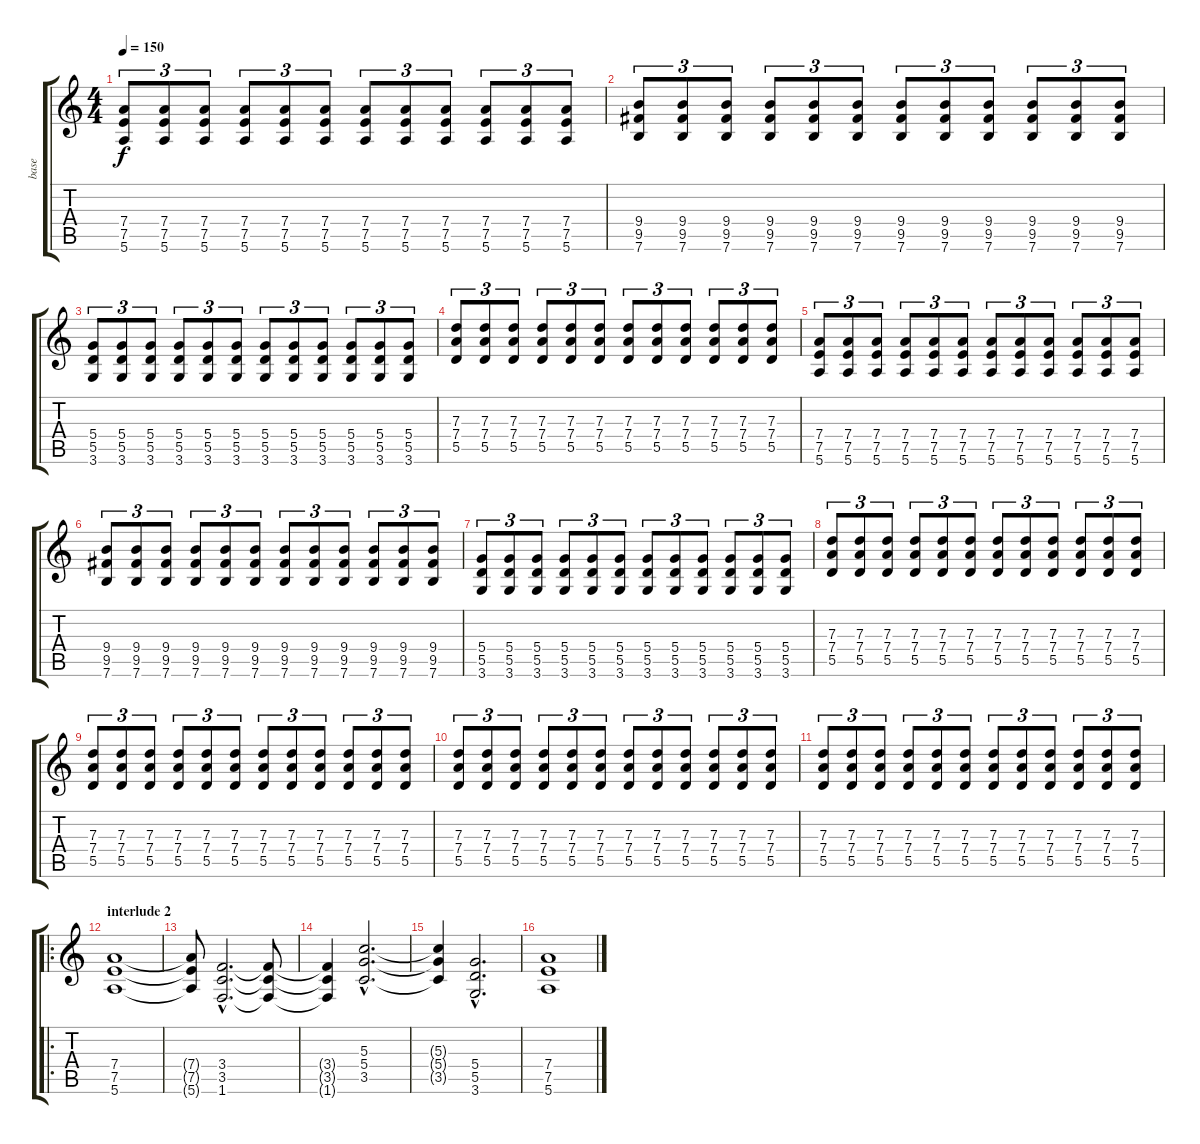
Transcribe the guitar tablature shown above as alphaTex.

\track ("base" "base") {instrument distortionguitar}
\staff {score tabs}
\tuning (E4 B3 G3 D3 A2 E2) {hide}
\ts (4 4)
\tempo 150
\clef g2
\ks c
(7.4 7.5 5.6).8{tu (3 2) dy f} (7.4 7.5 5.6).8{tu (3 2)} (7.4 7.5 5.6).8{tu (3 2)} (7.4 7.5 5.6).8{tu (3 2)} (7.4 7.5 5.6).8{tu (3 2)} (7.4 7.5 5.6).8{tu (3 2)} (7.4 7.5 5.6).8{tu (3 2)} (7.4 7.5 5.6).8{tu (3 2)} (7.4 7.5 5.6).8{tu (3 2)} (7.4 7.5 5.6).8{tu (3 2)} (7.4 7.5 5.6).8{tu (3 2)} (7.4 7.5 5.6).8{tu (3 2)} |
(9.4 9.5 7.6).8{tu (3 2)} (9.4 9.5 7.6).8{tu (3 2)} (9.4 9.5 7.6).8{tu (3 2)} (9.4 9.5 7.6).8{tu (3 2)} (9.4 9.5 7.6).8{tu (3 2)} (9.4 9.5 7.6).8{tu (3 2)} (9.4 9.5 7.6).8{tu (3 2)} (9.4 9.5 7.6).8{tu (3 2)} (9.4 9.5 7.6).8{tu (3 2)} (9.4 9.5 7.6).8{tu (3 2)} (9.4 9.5 7.6).8{tu (3 2)} (9.4 9.5 7.6).8{tu (3 2)} |
(5.4 5.5 3.6).8{tu (3 2)} (5.4 5.5 3.6).8{tu (3 2)} (5.4 5.5 3.6).8{tu (3 2)} (5.4 5.5 3.6).8{tu (3 2)} (5.4 5.5 3.6).8{tu (3 2)} (5.4 5.5 3.6).8{tu (3 2)} (5.4 5.5 3.6).8{tu (3 2)} (5.4 5.5 3.6).8{tu (3 2)} (5.4 5.5 3.6).8{tu (3 2)} (5.4 5.5 3.6).8{tu (3 2)} (5.4 5.5 3.6).8{tu (3 2)} (5.4 5.5 3.6).8{tu (3 2)} |
(7.3 7.4 5.5).8{tu (3 2)} (7.3 7.4 5.5).8{tu (3 2)} (7.3 7.4 5.5).8{tu (3 2)} (7.3 7.4 5.5).8{tu (3 2)} (7.3 7.4 5.5).8{tu (3 2)} (7.3 7.4 5.5).8{tu (3 2)} (7.3 7.4 5.5).8{tu (3 2)} (7.3 7.4 5.5).8{tu (3 2)} (7.3 7.4 5.5).8{tu (3 2)} (7.3 7.4 5.5).8{tu (3 2)} (7.3 7.4 5.5).8{tu (3 2)} (7.3 7.4 5.5).8{tu (3 2)} |
(7.4 7.5 5.6).8{tu (3 2)} (7.4 7.5 5.6).8{tu (3 2)} (7.4 7.5 5.6).8{tu (3 2)} (7.4 7.5 5.6).8{tu (3 2)} (7.4 7.5 5.6).8{tu (3 2)} (7.4 7.5 5.6).8{tu (3 2)} (7.4 7.5 5.6).8{tu (3 2)} (7.4 7.5 5.6).8{tu (3 2)} (7.4 7.5 5.6).8{tu (3 2)} (7.4 7.5 5.6).8{tu (3 2)} (7.4 7.5 5.6).8{tu (3 2)} (7.4 7.5 5.6).8{tu (3 2)} |
(9.4 9.5 7.6).8{tu (3 2)} (9.4 9.5 7.6).8{tu (3 2)} (9.4 9.5 7.6).8{tu (3 2)} (9.4 9.5 7.6).8{tu (3 2)} (9.4 9.5 7.6).8{tu (3 2)} (9.4 9.5 7.6).8{tu (3 2)} (9.4 9.5 7.6).8{tu (3 2)} (9.4 9.5 7.6).8{tu (3 2)} (9.4 9.5 7.6).8{tu (3 2)} (9.4 9.5 7.6).8{tu (3 2)} (9.4 9.5 7.6).8{tu (3 2)} (9.4 9.5 7.6).8{tu (3 2)} |
(5.4 5.5 3.6).8{tu (3 2)} (5.4 5.5 3.6).8{tu (3 2)} (5.4 5.5 3.6).8{tu (3 2)} (5.4 5.5 3.6).8{tu (3 2)} (5.4 5.5 3.6).8{tu (3 2)} (5.4 5.5 3.6).8{tu (3 2)} (5.4 5.5 3.6).8{tu (3 2)} (5.4 5.5 3.6).8{tu (3 2)} (5.4 5.5 3.6).8{tu (3 2)} (5.4 5.5 3.6).8{tu (3 2)} (5.4 5.5 3.6).8{tu (3 2)} (5.4 5.5 3.6).8{tu (3 2)} |
(7.3 7.4 5.5).8{tu (3 2)} (7.3 7.4 5.5).8{tu (3 2)} (7.3 7.4 5.5).8{tu (3 2)} (7.3 7.4 5.5).8{tu (3 2)} (7.3 7.4 5.5).8{tu (3 2)} (7.3 7.4 5.5).8{tu (3 2)} (7.3 7.4 5.5).8{tu (3 2)} (7.3 7.4 5.5).8{tu (3 2)} (7.3 7.4 5.5).8{tu (3 2)} (7.3 7.4 5.5).8{tu (3 2)} (7.3 7.4 5.5).8{tu (3 2)} (7.3 7.4 5.5).8{tu (3 2)} |
(7.3 7.4 5.5).8{tu (3 2)} (7.3 7.4 5.5).8{tu (3 2)} (7.3 7.4 5.5).8{tu (3 2)} (7.3 7.4 5.5).8{tu (3 2)} (7.3 7.4 5.5).8{tu (3 2)} (7.3 7.4 5.5).8{tu (3 2)} (7.3 7.4 5.5).8{tu (3 2)} (7.3 7.4 5.5).8{tu (3 2)} (7.3 7.4 5.5).8{tu (3 2)} (7.3 7.4 5.5).8{tu (3 2)} (7.3 7.4 5.5).8{tu (3 2)} (7.3 7.4 5.5).8{tu (3 2)} |
(7.3 7.4 5.5).8{tu (3 2)} (7.3 7.4 5.5).8{tu (3 2)} (7.3 7.4 5.5).8{tu (3 2)} (7.3 7.4 5.5).8{tu (3 2)} (7.3 7.4 5.5).8{tu (3 2)} (7.3 7.4 5.5).8{tu (3 2)} (7.3 7.4 5.5).8{tu (3 2)} (7.3 7.4 5.5).8{tu (3 2)} (7.3 7.4 5.5).8{tu (3 2)} (7.3 7.4 5.5).8{tu (3 2)} (7.3 7.4 5.5).8{tu (3 2)} (7.3 7.4 5.5).8{tu (3 2)} |
(7.3 7.4 5.5).8{tu (3 2)} (7.3 7.4 5.5).8{tu (3 2)} (7.3 7.4 5.5).8{tu (3 2)} (7.3 7.4 5.5).8{tu (3 2)} (7.3 7.4 5.5).8{tu (3 2)} (7.3 7.4 5.5).8{tu (3 2)} (7.3 7.4 5.5).8{tu (3 2)} (7.3 7.4 5.5).8{tu (3 2)} (7.3 7.4 5.5).8{tu (3 2)} (7.3 7.4 5.5).8{tu (3 2)} (7.3 7.4 5.5).8{tu (3 2)} (7.3 7.4 5.5).8{tu (3 2)} |
\ro
\section ("" "interlude 2")
(7.4 7.5 5.6).1 |
(7.4{t} 7.5{t} 5.6{t}).8 (3.4{hac} 3.5{hac} 1.6{hac}).2{d} (3.4{t} 3.5{t} 1.6{t}).8 |
(3.4{t} 3.5{t} 1.6{t}).4 (5.3{hac} 5.4{hac} 3.5{hac}).2{d} |
(5.3{t} 5.4{t} 3.5{t}).4 (5.4{hac} 5.5{hac} 3.6{hac}).2{d} |
(7.4 7.5 5.6).1
